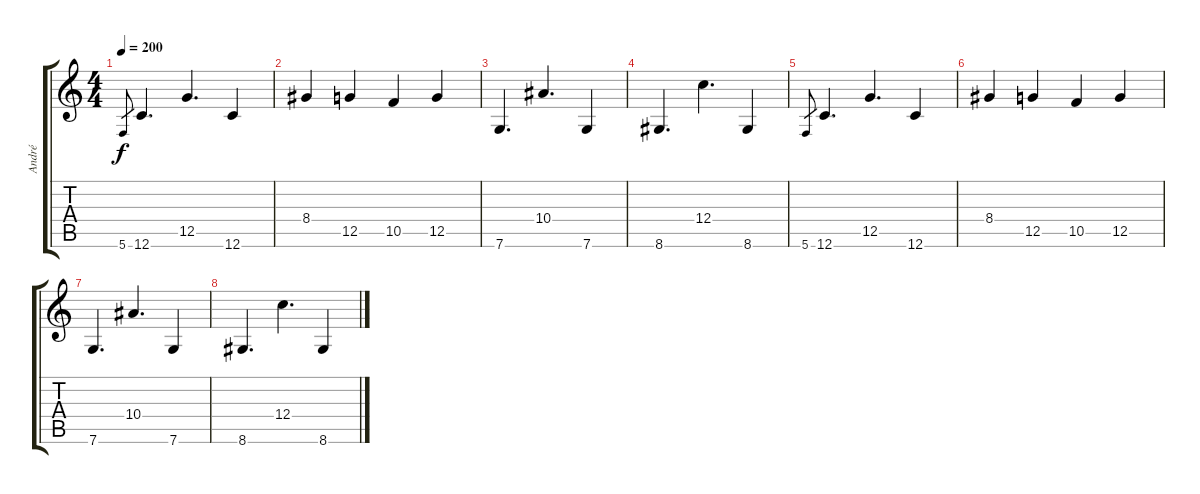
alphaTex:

\track ("André" "André") {instrument distortionguitar}
\staff {score tabs}
\tuning (D4 A3 F3 C3 G2 C2) {hide}
\ts (4 4)
\tempo 200
\clef g2
\ks c
5.6.8{gr dy f} 12.6.4{d} 12.5.4{d} 12.6.4 |
8.4.4 12.5.4 10.5.4 12.5.4 |
7.6.4{d} 10.4.4{d} 7.6.4 |
8.6.4{d} 12.4.4{d} 8.6.4 |
5.6.8{gr} 12.6.4{d} 12.5.4{d} 12.6.4 |
8.4.4 12.5.4 10.5.4 12.5.4 |
7.6.4{d} 10.4.4{d} 7.6.4 |
8.6.4{d} 12.4.4{d} 8.6.4
